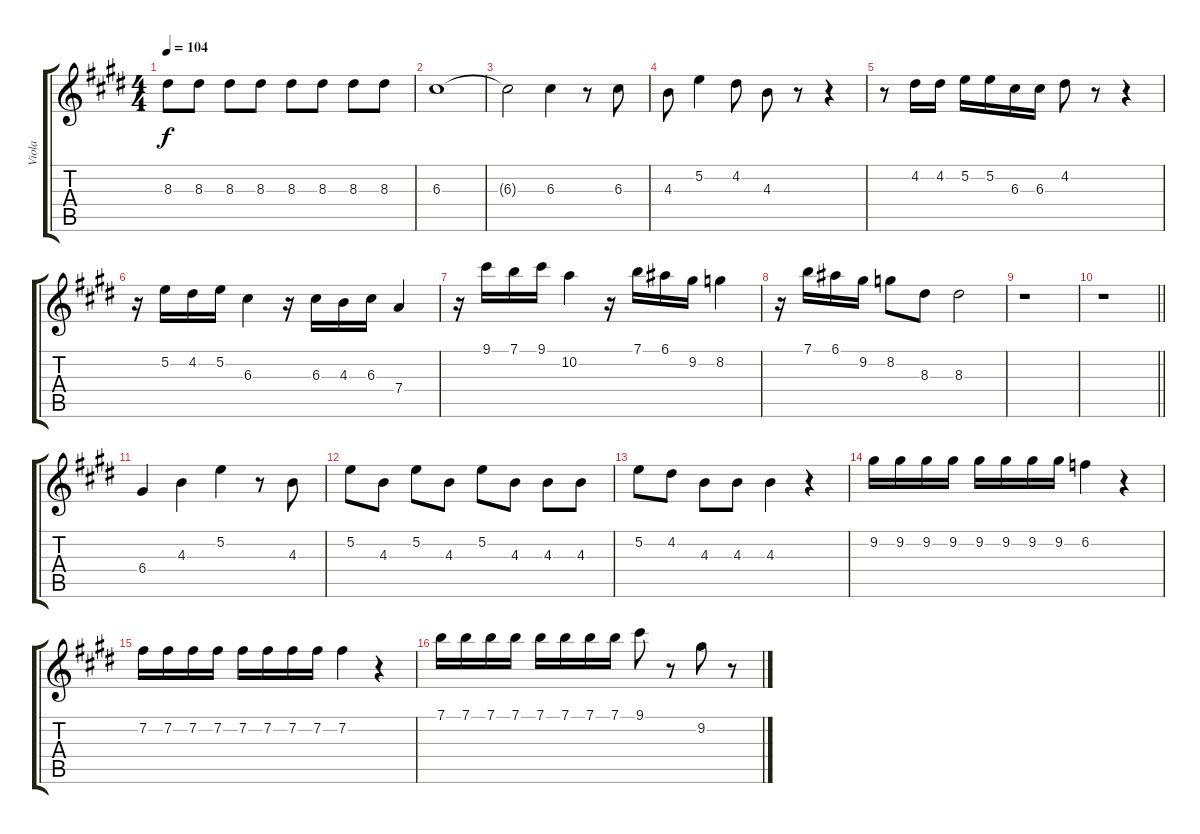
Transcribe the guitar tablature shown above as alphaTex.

\track ("Viola" "Viola") {instrument overdrivenguitar}
\staff {score tabs}
\tuning (E4 B3 G3 D3 A2 E2) {hide}
\ts (4 4)
\tempo 104
\clef g2
\ks e
8.3.8{dy f} 8.3.8 8.3.8 8.3.8 8.3.8 8.3.8 8.3.8 8.3.8 |
6.3.1 |
6.3{t}.2 6.3.4 r.8 6.3.8 |
4.3.8 5.2.4 4.2.8 4.3.8 r.8 r.4 |
r.8 4.2.16 4.2.16 5.2.16 5.2.16 6.3.16 6.3.16 4.2.8 r.8 r.4 |
r.16 5.2.16 4.2.16 5.2.16 6.3.4 r.16 6.3.16 4.3.16 6.3.16 7.4.4 |
r.16 9.1.16 7.1.16 9.1.16 10.2.4 r.16 7.1.16 6.1.16 9.2.16 8.2.4 |
r.16 7.1.16 6.1.16 9.2.16 8.2.8 8.3.8 8.3.2 |
r.1 |
\barLineRight lightlight
r.1 |
6.4.4 4.3.4 5.2.4 r.8 4.3.8 |
5.2.8 4.3.8 5.2.8 4.3.8 5.2.8 4.3.8 4.3.8 4.3.8 |
5.2.8 4.2.8 4.3.8 4.3.8 4.3.4 r.4 |
9.2.16 9.2.16 9.2.16 9.2.16 9.2.16 9.2.16 9.2.16 9.2.16 6.2.4 r.4 |
7.2.16 7.2.16 7.2.16 7.2.16 7.2.16 7.2.16 7.2.16 7.2.16 7.2.4 r.4 |
7.1.16 7.1.16 7.1.16 7.1.16 7.1.16 7.1.16 7.1.16 7.1.16 9.1.8 r.8 9.2.8 r.8
